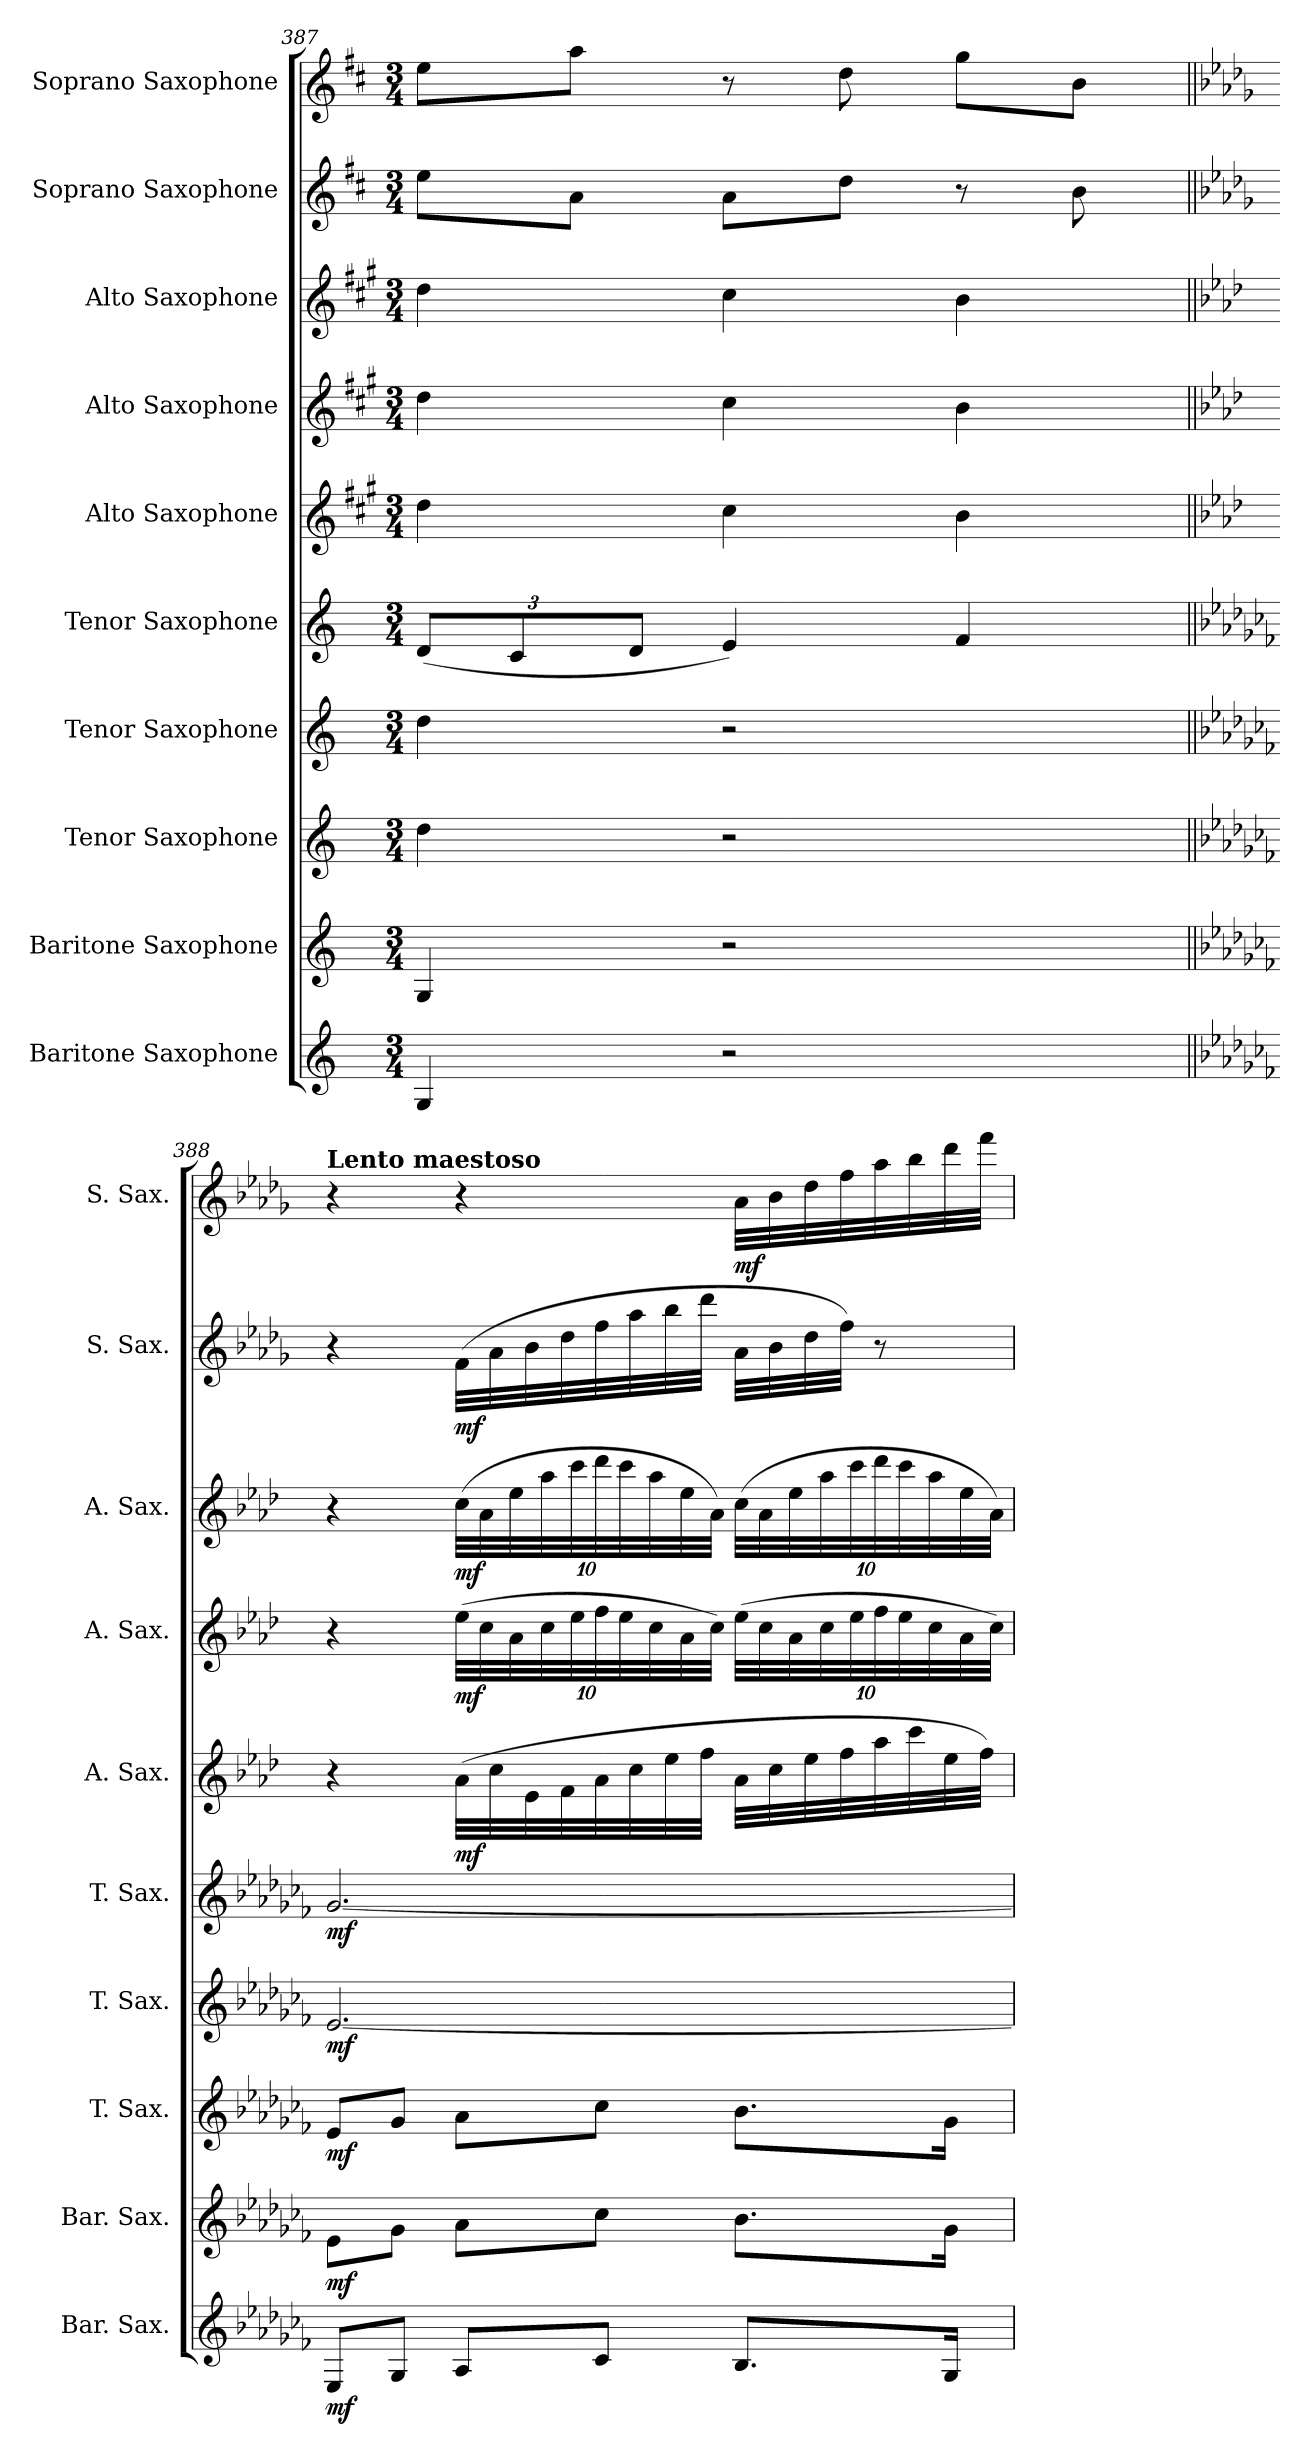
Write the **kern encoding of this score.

**kern	**dynam	**kern	**dynam	**kern	**dynam	**kern	**dynam	**kern	**dynam	**kern	**dynam	**kern	**dynam	**kern	**dynam	**kern	**dynam	**kern	**dynam
*part10	*part10	*part9	*part9	*part8	*part8	*part7	*part7	*part6	*part6	*part5	*part5	*part4	*part4	*part3	*part3	*part2	*part2	*part1	*part1
*staff10	*staff10	*staff9	*staff9	*staff8	*staff8	*staff7	*staff7	*staff6	*staff6	*staff5	*staff5	*staff4	*staff4	*staff3	*staff3	*staff2	*staff2	*staff1	*staff1
*I"Baritone Saxophone	*	*I"Baritone Saxophone	*	*I"Tenor Saxophone	*	*I"Tenor Saxophone	*	*I"Tenor Saxophone	*	*I"Alto Saxophone	*	*I"Alto Saxophone	*	*I"Alto Saxophone	*	*I"Soprano Saxophone	*	*I"Soprano Saxophone	*
*I'Bar. Sax.	*	*I'Bar. Sax.	*	*I'T. Sax.	*	*I'T. Sax.	*	*I'T. Sax.	*	*I'A. Sax.	*	*I'A. Sax.	*	*I'A. Sax.	*	*I'S. Sax.	*	*I'S. Sax.	*
*clefG2	*	*clefG2	*	*clefG2	*	*clefG2	*	*clefG2	*	*clefG2	*	*clefG2	*	*clefG2	*	*clefG2	*	*clefG2	*
*ITrd12c21	*	*ITrd12c21	*	*ITrd8c14	*	*ITrd8c14	*	*ITrd8c14	*	*ITrd5c9	*	*ITrd5c9	*	*ITrd5c9	*	*ITrd1c2	*	*ITrd1c2	*
*k[]	*	*k[]	*	*k[]	*	*k[]	*	*k[]	*	*k[]	*	*k[]	*	*k[]	*	*k[]	*	*k[]	*
*M3/4	*	*M3/4	*	*M3/4	*	*M3/4	*	*M3/4	*	*M3/4	*	*M3/4	*	*M3/4	*	*M3/4	*	*M3/4	*
*	*	*	*	*	*	*	*	*Xbrackettup	*	*	*	*	*	*	*	*	*	*	*
=387	=387	=387	=387	=387	=387	=387	=387	=387	=387	=387	=387	=387	=387	=387	=387	=387	=387	=387	=387
4GG/	.	4GG/	.	4d\	.	4d\	.	(12D/L	.	4f\	.	4f\	.	4f\	.	8dd\L	.	8dd\L	.
.	.	.	.	.	.	.	.	12C/	.	.	.	.	.	.	.	.	.	.	.
.	.	.	.	.	.	.	.	.	.	.	.	.	.	.	.	8g\J	.	8gg\J	.
.	.	.	.	.	.	.	.	12D/J	.	.	.	.	.	.	.	.	.	.	.
2r	.	2r	.	2r	.	2r	.	4E/)	.	4e\	.	4e\	.	4e\	.	8g\L	.	8r	.
.	.	.	.	.	.	.	.	.	.	.	.	.	.	.	.	8cc\J	.	8cc\	.
.	.	.	.	.	.	.	.	4F/	.	4d\	.	4d\	.	4d\	.	8r	.	8ff\L	.
.	.	.	.	.	.	.	.	.	.	.	.	.	.	.	.	8a\	.	8a\J	.
!!LO:PB:g=z
=388||	=388||	=388||	=388||	=388||	=388||	=388||	=388||	=388||	=388||	=388||	=388||	=388||	=388||	=388||	=388||	=388||	=388||	=388||	=388||
!!LO:REH:place=s1:a:B:fs=14:t=XVII
*k[b-e-a-d-g-c-f-]	*	*k[b-e-a-d-g-c-f-]	*	*k[b-e-a-d-g-c-f-]	*	*k[b-e-a-d-g-c-f-]	*	*k[b-e-a-d-g-c-f-]	*	*k[b-e-a-d-g-c-f-]	*	*k[b-e-a-d-g-c-f-]	*	*k[b-e-a-d-g-c-f-]	*	*k[b-e-a-d-g-c-f-]	*	*k[b-e-a-d-g-c-f-]	*
!	!	!	!	!	!	!	!	!	!	!	!	!	!	!	!	!	!	!LO:TX:a:B:t=Lento maestoso	!
!	!LO:DY:b	!	!LO:DY:b	!	!LO:DY:b	!	!LO:DY:b	!	!LO:DY:b	!	!	!	!	!	!	!	!	!	!
8EE-/L	mf	8E-\L	mf	8E-/L	mf	[2.E-/	mf	[2.G-/	mf	4r	.	4r	.	4r	.	4r	.	4r	.
8GG-/J	.	8G-\J	.	8G-/J	.	.	.	.	.	.	.	.	.	.	.	.	.	.	.
*	*	*	*	*	*	*	*	*	*	*	*	*Xbrackettup	*	*Xbrackettup	*	*	*	*	*
!	!	!	!	!	!	!	!	!	!	!	!LO:DY:b	!	!LO:DY:b	!	!LO:DY:b	!	!LO:DY:b	!	!
8AA-/L	.	8A-\L	.	8A-\L	.	.	.	.	.	(32c-\LLL	mf	(40g-\LLL	mf	(40e-\LLL	mf	(32e-\LLL	mf	4r	.
.	.	.	.	.	.	.	.	.	.	.	.	40e-\	.	40c-\	.	.	.	.	.
.	.	.	.	.	.	.	.	.	.	32e-\	.	.	.	.	.	32g-\	.	.	.
.	.	.	.	.	.	.	.	.	.	.	.	40c-\	.	40g-\	.	.	.	.	.
.	.	.	.	.	.	.	.	.	.	32G-\	.	.	.	.	.	32a-\	.	.	.
.	.	.	.	.	.	.	.	.	.	.	.	40e-\	.	40cc-\	.	.	.	.	.
.	.	.	.	.	.	.	.	.	.	32A-\	.	.	.	.	.	32cc-\	.	.	.
.	.	.	.	.	.	.	.	.	.	.	.	40g-\	.	40ee-\	.	.	.	.	.
8C-/J	.	8c-\J	.	8c-\J	.	.	.	.	.	32c-\	.	40a-\	.	40ff-\	.	32ee-\	.	.	.
.	.	.	.	.	.	.	.	.	.	.	.	40g-\	.	40ee-\	.	.	.	.	.
.	.	.	.	.	.	.	.	.	.	32e-\	.	.	.	.	.	32gg-\	.	.	.
.	.	.	.	.	.	.	.	.	.	.	.	40e-\	.	40cc-\	.	.	.	.	.
.	.	.	.	.	.	.	.	.	.	32g-\	.	.	.	.	.	32aa-\	.	.	.
.	.	.	.	.	.	.	.	.	.	.	.	40c-\	.	40g-\	.	.	.	.	.
.	.	.	.	.	.	.	.	.	.	32a-\JJJ	.	.	.	.	.	32ccc-\JJJ	.	.	.
.	.	.	.	.	.	.	.	.	.	.	.	40e-\JJJ)	.	40c-\JJJ)	.	.	.	.	.
!	!	!	!	!	!	!	!	!	!	!	!	!	!	!	!	!	!	!	!LO:DY:b
8.BB-/L	.	8.B-\L	.	8.B-\L	.	.	.	.	.	32c-\LLL	.	(40g-\LLL	.	(40e-\LLL	.	32g-\LLL	.	32g-\LLL	mf
.	.	.	.	.	.	.	.	.	.	.	.	40e-\	.	40c-\	.	.	.	.	.
.	.	.	.	.	.	.	.	.	.	32e-\	.	.	.	.	.	32a-\	.	32a-\	.
.	.	.	.	.	.	.	.	.	.	.	.	40c-\	.	40g-\	.	.	.	.	.
.	.	.	.	.	.	.	.	.	.	32g-\	.	.	.	.	.	32cc-\	.	32cc-\	.
.	.	.	.	.	.	.	.	.	.	.	.	40e-\	.	40cc-\	.	.	.	.	.
.	.	.	.	.	.	.	.	.	.	32a-\	.	.	.	.	.	32ee-\JJJ)	.	32ee-\	.
.	.	.	.	.	.	.	.	.	.	.	.	40g-\	.	40ee-\	.	.	.	.	.
.	.	.	.	.	.	.	.	.	.	32cc-\	.	40a-\	.	40ff-\	.	8r	.	32gg-\	.
.	.	.	.	.	.	.	.	.	.	.	.	40g-\	.	40ee-\	.	.	.	.	.
.	.	.	.	.	.	.	.	.	.	32ee-\	.	.	.	.	.	.	.	32aa-\	.
.	.	.	.	.	.	.	.	.	.	.	.	40e-\	.	40cc-\	.	.	.	.	.
16GG-/Jk	.	16G-\Jk	.	16G-\Jk	.	.	.	.	.	32g-\	.	.	.	.	.	.	.	32ccc-\	.
.	.	.	.	.	.	.	.	.	.	.	.	40c-\	.	40g-\	.	.	.	.	.
.	.	.	.	.	.	.	.	.	.	32a-\JJJ)	.	.	.	.	.	.	.	32eee-\JJJ	.
.	.	.	.	.	.	.	.	.	.	.	.	40e-\JJJ)	.	40c-\JJJ)	.	.	.	.	.
=	=	=	=	=	=	=	=	=	=	=	=	=	=	=	=	=	=	=	=
*-	*-	*-	*-	*-	*-	*-	*-	*-	*-	*-	*-	*-	*-	*-	*-	*-	*-	*-	*-
